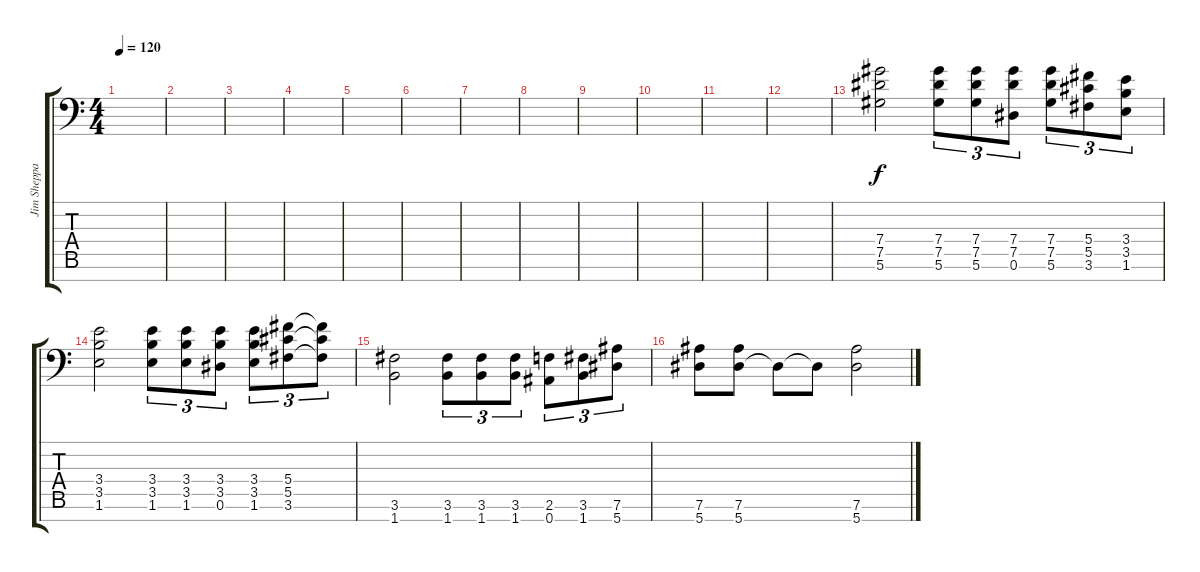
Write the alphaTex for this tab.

\track ("Jim Sheppard" "Jim Sheppa") {instrument electricbassfinger}
\staff {score tabs}
\tuning (Eb4 Bb3 Gb3 Db3 Ab2 Eb2 Bb1) {hide}
\ts (4 4)
\tempo 120
\clef f4
\ks c
|
|
|
|
|
|
|
|
|
|
|
|
(7.4 7.5 5.6).2 (7.4 7.5 5.6).8{tu (3 2)} (7.4 7.5 5.6).8{tu (3 2)} (7.4 7.5 0.6).8{tu (3 2)} (7.4 7.5 5.6).8{tu (3 2)} (5.4 5.5 3.6).8{tu (3 2)} (3.4 3.5 1.6).8{tu (3 2)} |
(3.4 3.5 1.6).2 (3.4 3.5 1.6).8{tu (3 2)} (3.4 3.5 1.6).8{tu (3 2)} (3.4 3.5 0.6).8{tu (3 2)} (3.4 3.5 1.6).8{tu (3 2)} (5.4 5.5 3.6).8{tu (3 2)} (5.4{t} 5.5{t} 3.6{t}).8{tu (3 2)} |
(3.6 1.7).2 (3.6 1.7).8{tu (3 2)} (3.6 1.7).8{tu (3 2)} (3.6 1.7).8{tu (3 2)} (2.6 0.7).8{tu (3 2)} (3.6 1.7).8{tu (3 2)} (7.6 5.7).8{tu (3 2)} |
(7.6 5.7).8 (7.6 5.7).8 5.7{t}.8 5.7{t}.8 (7.6 5.7).2
